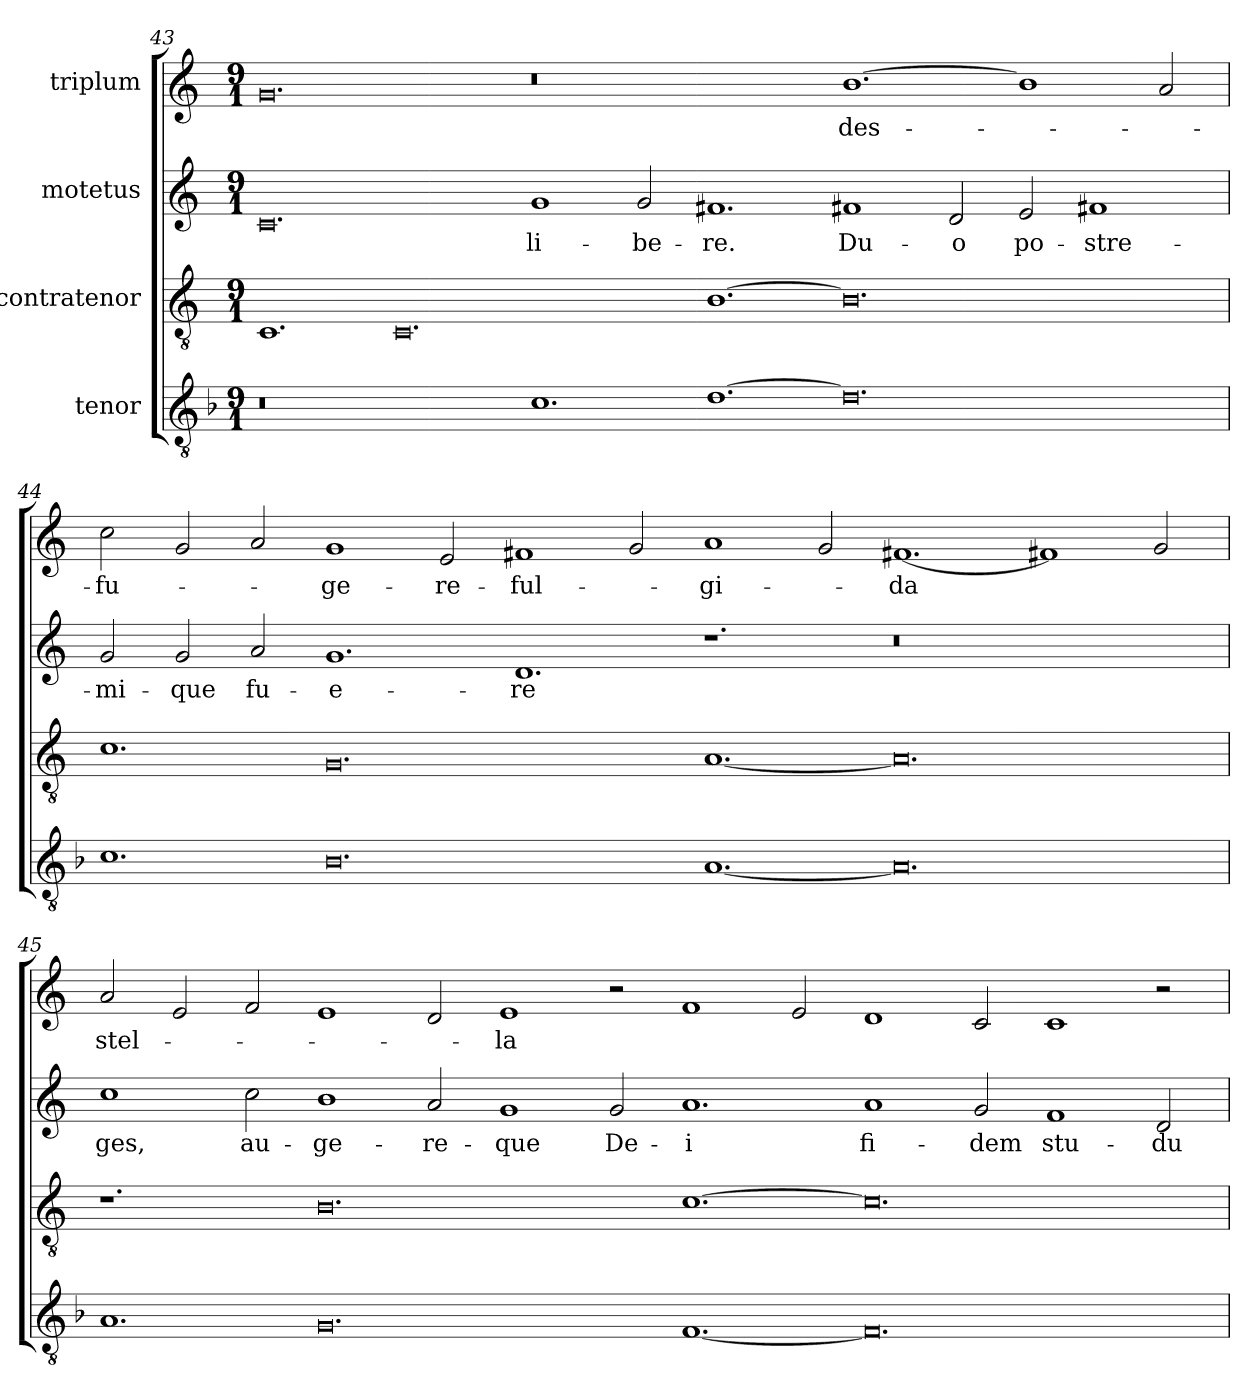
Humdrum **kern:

**kern	**kern	**kern	**text	**kern	**text
*part4	*part3	*part2	*part2	*part1	*part1
*staff4	*staff3	*staff2	*staff2	*staff1	*staff1
*I"tenor	*I"contratenor	*I"motetus	*	*I"triplum	*
*clefGv2	*clefGv2	*clefG2	*	*clefG2	*
*k[b-]	*k[]	*k[]	*	*k[]	*
*F:	*C:	*C:	*	*C:	*
*M9/1	*M9/1	*M9/1	*	*M9/1	*
=43	=43	=43	=43	=43	=43
0.r	1.C/	0.c/	.	0.g/	.
.	0.C/	.	.	.	.
1.c\	.	1g/	li-	0.r	.
.	.	2g/	-be-	.	.
[1.d\	[1.B\	1.f#X/	-re.	.	.
0.d\]	0.B\]	1f#X/	Du-	[1.b\	des-
.	.	2d/	-o	.	.
.	.	2e/	po-	1b\]	.
.	.	1f#X/	-stre-	.	.
.	.	.	.	2a/	.
=44	=44	=44	=44	=44	=44
1.c\	1.c\	2g/	-mi-	2cc\	fu-
.	.	2g/	-que	2g/	.
.	.	2a/	fu-	2a/	.
0.B-\	0.G/	1.g/	-e-	1g/	-ge-
.	.	.	.	2e/	-re-
.	.	1.d/	-re	1f#X/	-ful-
.	.	.	.	2g/	.
[1.A/	[1.A/	1.r	.	1a/	-gi-
.	.	.	.	2g/	.
0.A/]	0.A/]	0.r	.	[1.f#X/	-da
.	.	.	.	1f#X/]	.
.	.	.	.	2g/	.
!!LO:PB:g=z
=45	=45	=45	=45	=45	=45
1.A/	1.r	1cc\	-ges,	2a/	stel-
.	.	.	.	2e/	.
.	.	2cc\	au-	2f/	.
0.G/	0.B\	1b\	-ge-	1e/	.
.	.	2a/	-re-	2d/	.
.	.	1g/	-que	1e/	-la
.	.	2g/	De-	2r	.
[1.F/	[1.c\	1.a/	-i	1f/	.
.	.	.	.	2e/	.
0.F/]	0.c\]	1a/	fi-	1d/	.
.	.	2g/	-dem	2c/	.
.	.	1f/	stu-	1c/	.
.	.	2d/	-du-	2r	.
=	=	=	=	=	=
*-	*-	*-	*-	*-	*-
